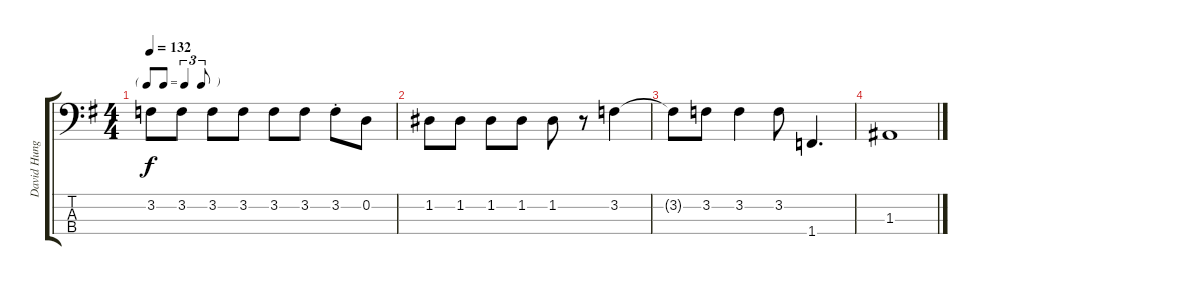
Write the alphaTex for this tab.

\track ("David Hungate - Bass" "David Hung") {instrument electricbassfinger}
\staff {score tabs}
\tuning (G2 D2 A1 E1) {hide}
\ts (4 4)
\tf triplet8th
\tempo 132
\clef f4
\ks g
3.2.8{dy f} 3.2.8 3.2.8 3.2.8 3.2.8 3.2.8 3.2{st}.8 0.2.8 |
1.2.8 1.2.8 1.2.8 1.2.8 1.2.8 r.8 3.2.4 |
3.2{t}.8 3.2.8 3.2.4 3.2.8 1.4.4{d} |
1.3.1
